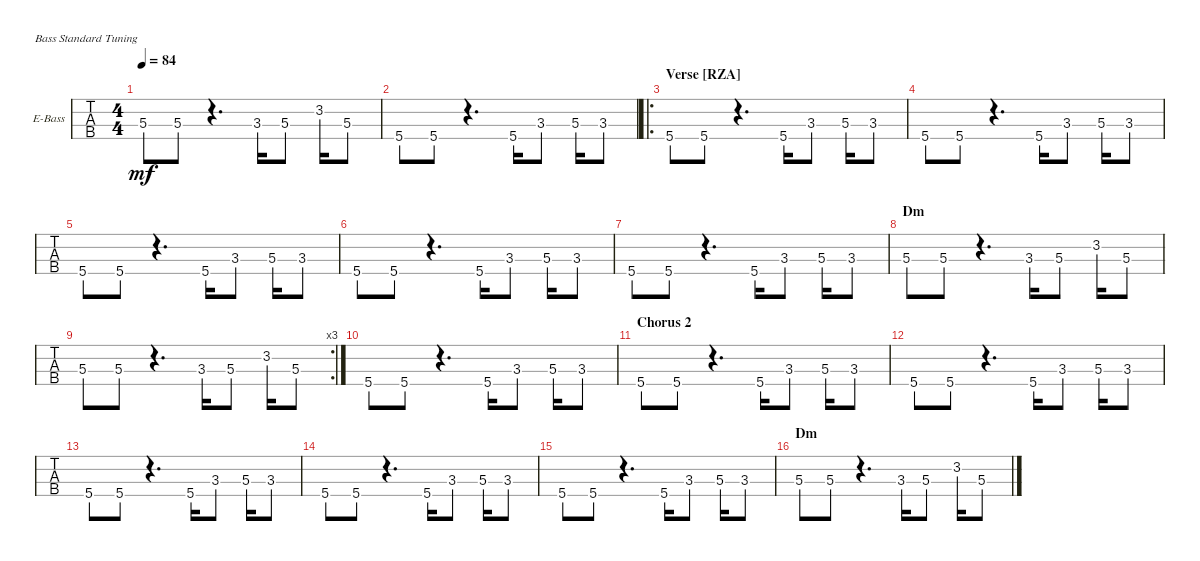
\defaultSystemsLayout 4
\bracketExtendMode groupsimilarinstruments
\firstSystemTrackNameOrientation horizontal
\otherSystemsTrackNameOrientation horizontal
\track ("Basse" "E-Bass") {instrument electricbassfinger}
\staff {tabs}
\tuning (G2 D2 A1 E1)
\ts (4 4)
\tempo 84
\clef f4
\ks c
5.3.8{dy mf} 5.3.8 r.4{d} 3.3.16 5.3.8 3.2.16 5.3.8 |
5.4.8 5.4.8 r.4{d} 5.4.16 3.3.8 5.3.16 3.3.8 |
\ro
\section ("" "Verse [RZA]")
5.4.8 5.4.8 r.4{d} 5.4.16 3.3.8 5.3.16 3.3.8 |
5.4.8 5.4.8 r.4{d} 5.4.16 3.3.8 5.3.16 3.3.8 |
5.4.8 5.4.8 r.4{d} 5.4.16 3.3.8 5.3.16 3.3.8 |
5.4.8 5.4.8 r.4{d} 5.4.16 3.3.8 5.3.16 3.3.8 |
5.4.8 5.4.8 r.4{d} 5.4.16 3.3.8 5.3.16 3.3.8 |
\section ("" "Dm")
5.3.8 5.3.8 r.4{d} 3.3.16 5.3.8 3.2.16 5.3.8 |
\rc 3
5.3.8 5.3.8 r.4{d} 3.3.16 5.3.8 3.2.16 5.3.8 |
5.4.8 5.4.8 r.4{d} 5.4.16 3.3.8 5.3.16 3.3.8 |
\section ("" "Chorus 2")
5.4.8 5.4.8 r.4{d} 5.4.16 3.3.8 5.3.16 3.3.8 |
5.4.8 5.4.8 r.4{d} 5.4.16 3.3.8 5.3.16 3.3.8 |
5.4.8 5.4.8 r.4{d} 5.4.16 3.3.8 5.3.16 3.3.8 |
5.4.8 5.4.8 r.4{d} 5.4.16 3.3.8 5.3.16 3.3.8 |
5.4.8 5.4.8 r.4{d} 5.4.16 3.3.8 5.3.16 3.3.8 |
\section ("" "Dm")
5.3.8 5.3.8 r.4{d} 3.3.16 5.3.8 3.2.16 5.3.8
